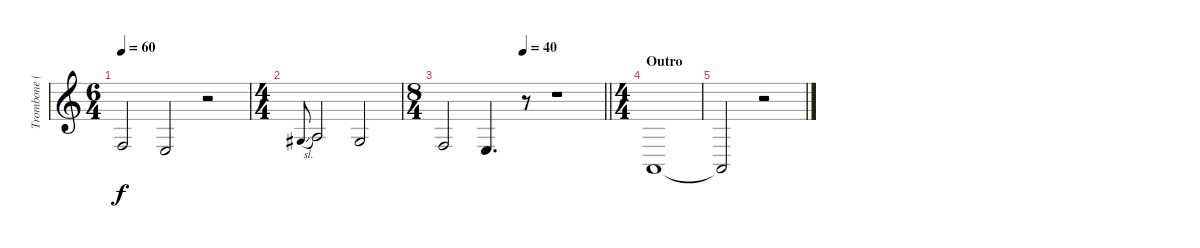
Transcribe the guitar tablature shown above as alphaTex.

\track ("Trombone (Pete Strange)" "Trombone (") {instrument trombone}
\staff {score}
\tuning (E4 B3 G3 D3 A2 E2) {hide}
\ts (6 4)
\tempo 60
\clef g2
\ks aminor
8.5.2{dy f} 7.5.2 r.2 |
\ts (4 4)
6.4{sl}.8{gr onbeat} 7.4.2 6.4.2 |
\ts (8 4)
\tempo (40 0.5)
\barLineRight lightlight
8.5.2 7.5.4{d} r.8 r.1 |
\ts (4 4)
\section ("" "Outro")
5.6.1 |
5.6{t}.2 r.2
